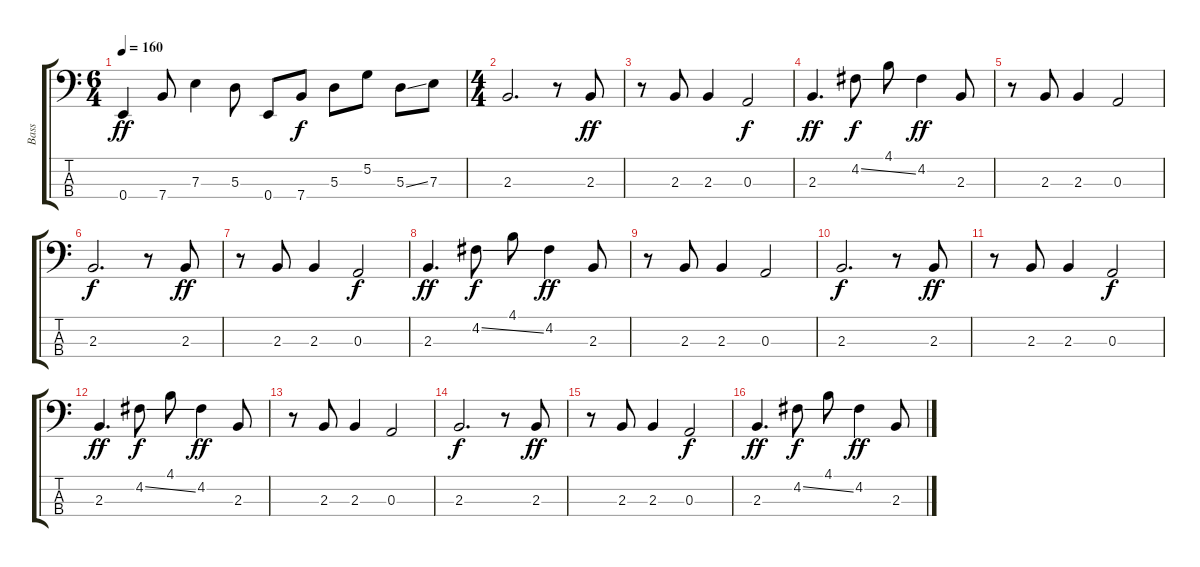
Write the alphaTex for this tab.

\track ("Bass" "Bass") {instrument electricbassfinger}
\staff {score tabs}
\tuning (G2 D2 A1 E1) {hide}
\ts (6 4)
\tempo 160
\clef f4
\ks c
0.4.4{dy ff} 7.4.8 7.3.4 5.3.8 0.4.8 7.4.8{dy f} 5.3.8 5.2.8 5.3{ss}.8 7.3.8 |
\ts (4 4)
2.3.2{d} r.8 2.3.8{dy ff} |
r.8 2.3.8 2.3.4 0.3.2{dy f} |
2.3.4{d dy ff} 4.2{ss}.8{dy f} 4.1.8 4.2.4{dy ff} 2.3.8 |
r.8 2.3.8 2.3.4 0.3.2 |
2.3.2{d dy f} r.8 2.3.8{dy ff} |
r.8 2.3.8 2.3.4 0.3.2{dy f} |
2.3.4{d dy ff} 4.2{ss}.8{dy f} 4.1.8 4.2.4{dy ff} 2.3.8 |
r.8 2.3.8 2.3.4 0.3.2 |
2.3.2{d dy f} r.8 2.3.8{dy ff} |
r.8 2.3.8 2.3.4 0.3.2{dy f} |
2.3.4{d dy ff} 4.2{ss}.8{dy f} 4.1.8 4.2.4{dy ff} 2.3.8 |
r.8 2.3.8 2.3.4 0.3.2 |
2.3.2{d dy f} r.8 2.3.8{dy ff} |
r.8 2.3.8 2.3.4 0.3.2{dy f} |
2.3.4{d dy ff} 4.2{ss}.8{dy f} 4.1.8 4.2.4{dy ff} 2.3.8
